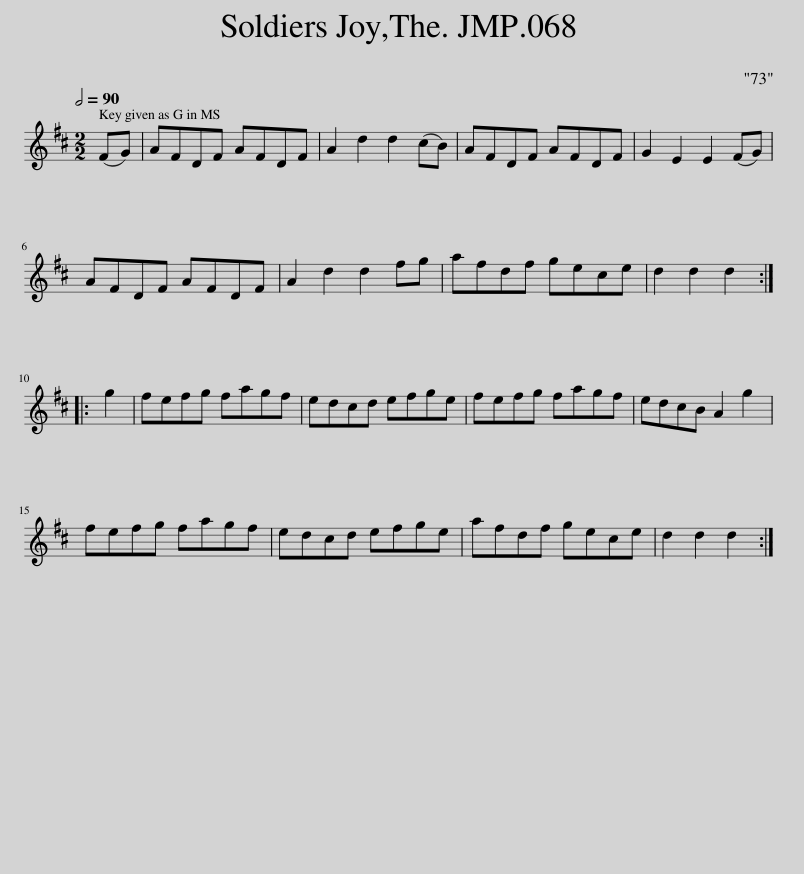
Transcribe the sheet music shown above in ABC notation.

X:1
L:1/8
Q:1/2=90
M:2/2
I:linebreak $
K:D
V:1 treble
V:1
 (FG) | AFDF AFDF | A2 d2 d2 (cB) | AFDF AFDF | G2 E2 E2 (FG) |$ %5
 AFDF AFDF | A2 d2 d2 fg | afdf gece | d2 d2 d2 ::$ g2 | %10
 fefg fagf | edcd efge | fefg fagf | edcB A2 g2 |$ fefg fagf | %15
 edcd efge | afdf gece | d2 d2 d2 :| %18
